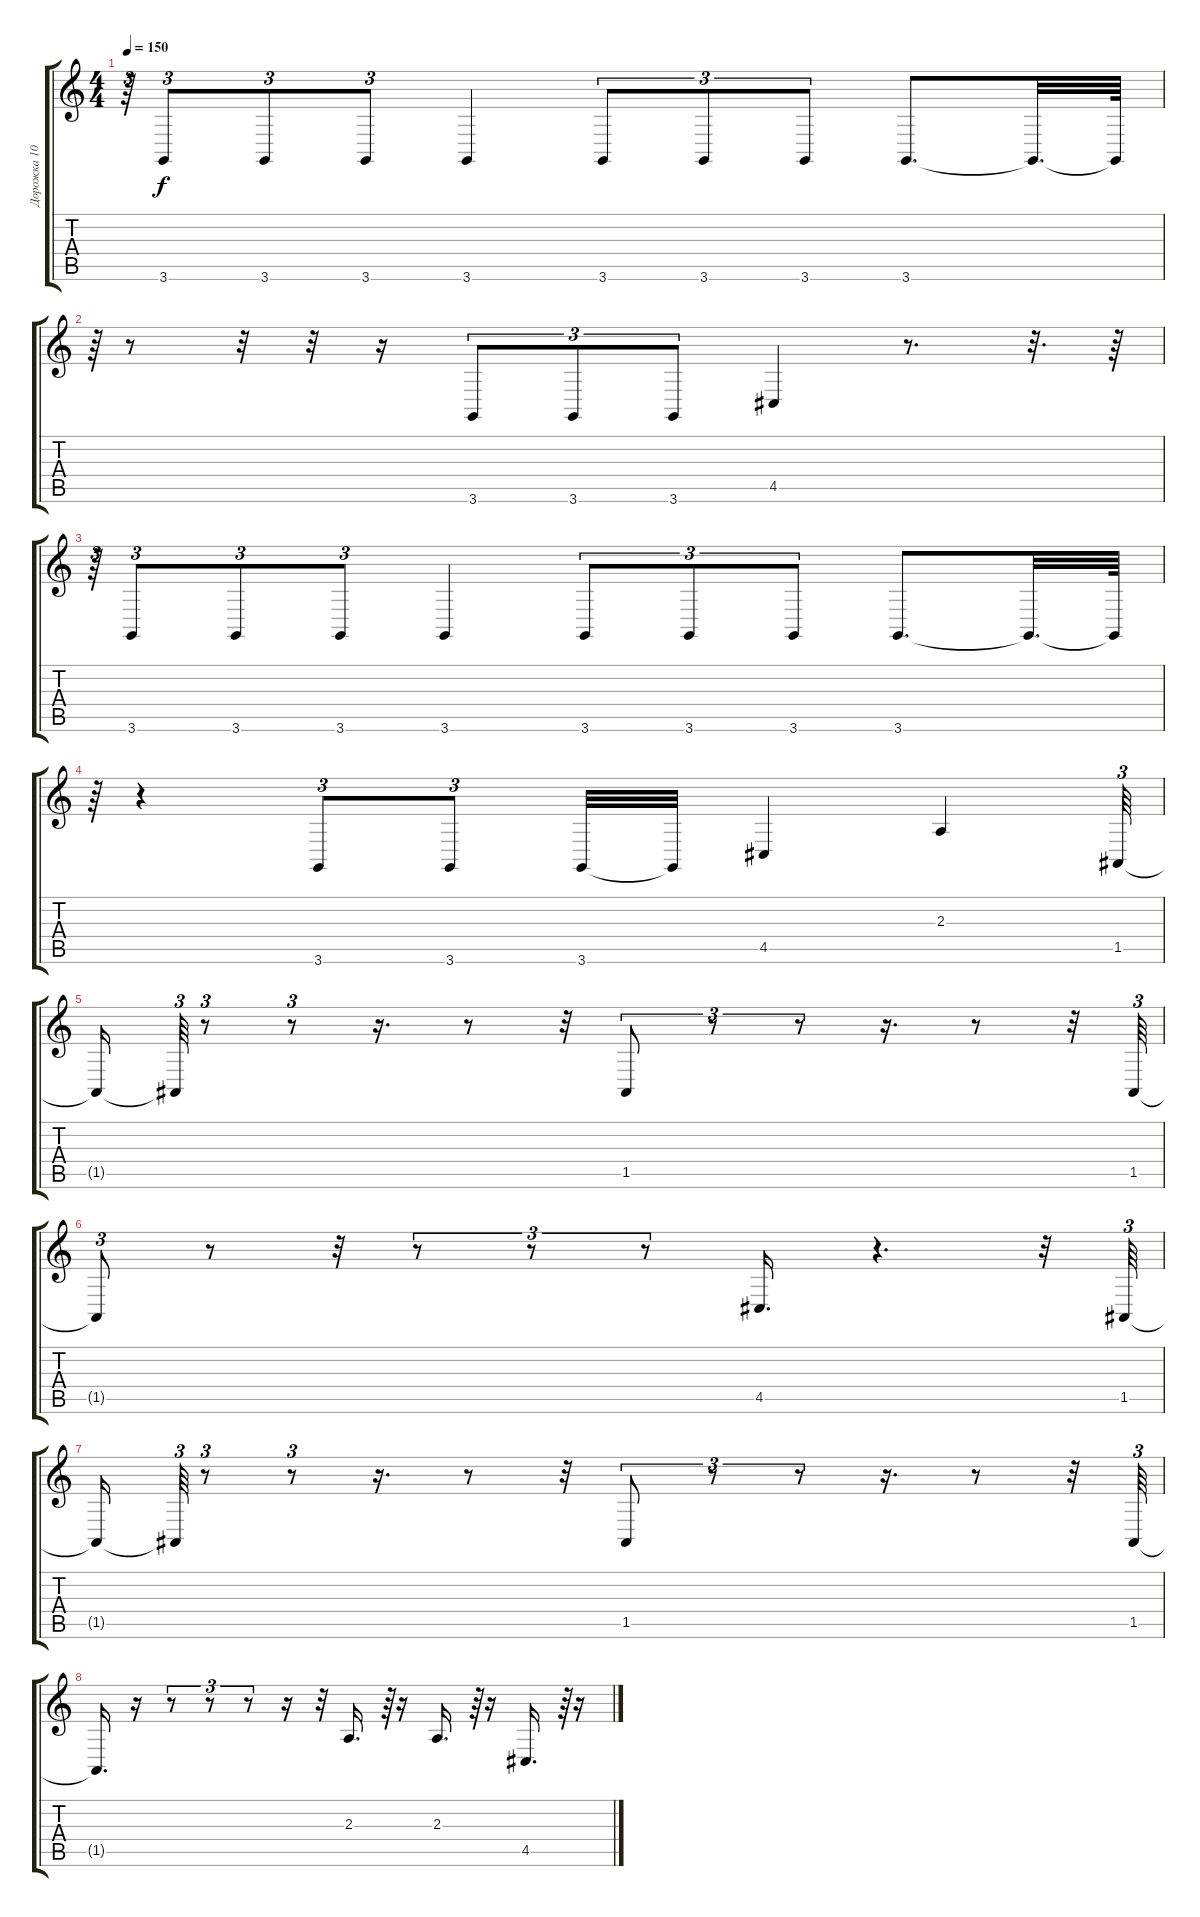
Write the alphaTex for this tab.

\track ("Дорожка 10" "Дорожка 10") {instrument drawbarorgan}
\staff {score tabs}
\tuning (E4 B3 G3 D3 A2 E2) {hide}
\ts (4 4)
\tempo 150
\clef g2
\ks c
r.64{tu (3 2) dy f} 3.6.8{tu (3 2)} 3.6.8{tu (3 2)} 3.6.8{tu (3 2)} 3.6.4 3.6.8{tu (3 2)} 3.6.8{tu (3 2)} 3.6.8{tu (3 2)} 3.6.8{d} 3.6{t}.32{d} 3.6{t}.64 |
r.64{tu (3 2)} r.8 r.32 r.32 r.16 3.6.8{tu (3 2)} 3.6.8{tu (3 2)} 3.6.8{tu (3 2)} 4.5.4 r.8{d} r.32{d} r.64 |
r.64{tu (3 2)} 3.6.8{tu (3 2)} 3.6.8{tu (3 2)} 3.6.8{tu (3 2)} 3.6.4 3.6.8{tu (3 2)} 3.6.8{tu (3 2)} 3.6.8{tu (3 2)} 3.6.8{d} 3.6{t}.32{d} 3.6{t}.64 |
r.64{tu (3 2)} r.4 3.6.8{tu (3 2)} 3.6.8{tu (3 2)} 3.6.32 3.6{t}.32 4.5.4 2.3.4 1.5.64{tu (3 2)} |
1.5{t}.16 1.5{t}.64{tu (3 2)} r.8{tu (3 2)} r.8{tu (3 2)} r.16{d} r.8 r.32 1.5.8{tu (3 2)} r.8{tu (3 2)} r.8{tu (3 2)} r.16{d} r.8 r.32 1.5.64{tu (3 2)} |
1.5{t}.8{tu (3 2)} r.8 r.32 r.8{tu (3 2)} r.8{tu (3 2)} r.8{tu (3 2)} 4.5.16{d} r.4{d} r.32 1.5.64{tu (3 2)} |
1.5{t}.16 1.5{t}.64{tu (3 2)} r.8{tu (3 2)} r.8{tu (3 2)} r.16{d} r.8 r.32 1.5.8{tu (3 2)} r.8{tu (3 2)} r.8{tu (3 2)} r.16{d} r.8 r.32 1.5.64{tu (3 2)} |
1.5{t}.16{d} r.16 r.8{tu (3 2)} r.8{tu (3 2)} r.8{tu (3 2)} r.16 r.32 2.3.16{d} r.64{tu (3 2)} r.16 2.3.16{d} r.64{tu (3 2)} r.16 4.5.16{d} r.64{tu (3 2)} r.16
